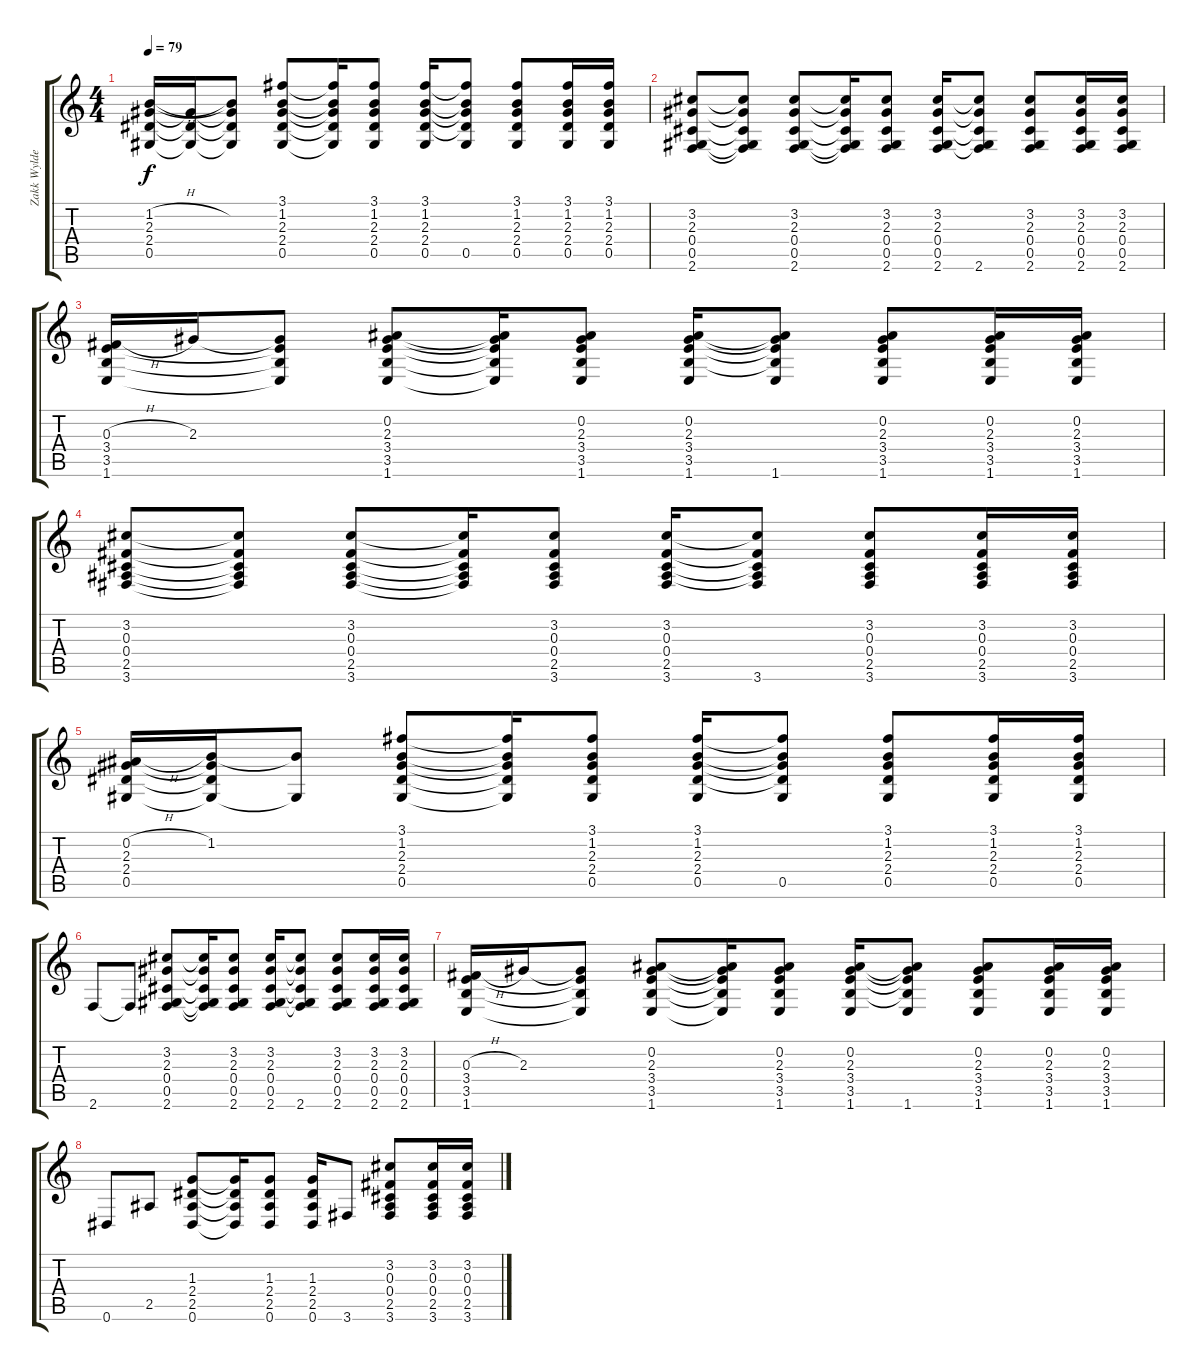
\track ("Zakk Wylde (Acoustic)" "Zakk Wylde") {instrument acousticguitarsteel}
\staff {score tabs}
\tuning (Eb4 Bb3 Gb3 Db3 Ab2 Eb2) {hide}
\ts (4 4)
\tempo 79
\clef g2
\ks c
(1.2{h} 2.3 2.4 0.5).16{dy f} (2.3{t} 2.4{t} 0.5{t}).16 (1.2{t} 2.3{t} 2.4{t} 0.5{t}).8 (3.1 1.2 2.3 2.4 0.5).8 (3.1{t} 1.2{t} 2.3{t} 2.4{t} 0.5{t}).16 (3.1 1.2 2.3 2.4 0.5).8 (3.1 1.2 2.3 2.4 0.5).16 (3.1{t} 1.2{t} 2.3{t} 2.4{t} 0.5).8 (3.1 1.2 2.3 2.4 0.5).8 (3.1 1.2 2.3 2.4 0.5).16 (3.1 1.2 2.3 2.4 0.5).16 |
(3.2 2.3 0.4 0.5 2.6).8 (3.2{t} 2.3{t} 0.4{t} 0.5{t} 2.6{t}).8 (3.2 2.3 0.4 0.5 2.6).8 (3.2{t} 2.3{t} 0.4{t} 0.5{t} 2.6{t}).16 (3.2 2.3 0.4 0.5 2.6).8 (3.2 2.3 0.4 0.5 2.6).16 (3.2{t} 2.3{t} 0.4{t} 0.5{t} 2.6).8 (3.2 2.3 0.4 0.5 2.6).8 (3.2 2.3 0.4 0.5 2.6).16 (3.2 2.3 0.4 0.5 2.6).16 |
(0.3{h} 3.4 3.5 1.6).16 2.3.16 (2.3{t} 3.4{t} 3.5{t} 1.6{t}).8 (0.2 2.3 3.4 3.5 1.6).8 (0.2{t} 2.3{t} 3.4{t} 3.5{t} 1.6{t}).16 (0.2 2.3 3.4 3.5 1.6).8 (0.2 2.3 3.4 3.5 1.6).16 (0.2{t} 2.3{t} 3.4{t} 3.5{t} 1.6).8 (0.2 2.3 3.4 3.5 1.6).8 (0.2 2.3 3.4 3.5 1.6).16 (0.2 2.3 3.4 3.5 1.6).16 |
(3.2 0.3 0.4 2.5 3.6).8 (3.2{t} 0.3{t} 0.4{t} 2.5{t} 3.6{t}).8 (3.2 0.3 0.4 2.5 3.6).8 (3.2{t} 0.3{t} 0.4{t} 2.5{t} 3.6{t}).16 (3.2 0.3 0.4 2.5 3.6).8 (3.2 0.3 0.4 2.5 3.6).16 (3.2{t} 0.3{t} 0.4{t} 2.5{t} 3.6).8 (3.2 0.3 0.4 2.5 3.6).8 (3.2 0.3 0.4 2.5 3.6).16 (3.2 0.3 0.4 2.5 3.6).16 |
(0.2{h} 2.3 2.4 0.5).16 (1.2 2.3{t} 2.4{t} 0.5{t}).16 (1.2{t} 0.5{t}).8 (3.1 1.2 2.3 2.4 0.5).8 (3.1{t} 1.2{t} 2.3{t} 2.4{t} 0.5{t}).16 (3.1 1.2 2.3 2.4 0.5).8 (3.1 1.2 2.3 2.4 0.5).16 (3.1{t} 1.2{t} 2.3{t} 2.4{t} 0.5).8 (3.1 1.2 2.3 2.4 0.5).8 (3.1 1.2 2.3 2.4 0.5).16 (3.1 1.2 2.3 2.4 0.5).16 |
2.6.8 2.6{t}.8 (3.2 2.3 0.4 0.5 2.6).8 (3.2{t} 2.3{t} 0.4{t} 0.5{t} 2.6{t}).16 (3.2 2.3 0.4 0.5 2.6).8 (3.2 2.3 0.4 0.5 2.6).16 (3.2{t} 2.3{t} 0.4{t} 0.5{t} 2.6).8 (3.2 2.3 0.4 0.5 2.6).8 (3.2 2.3 0.4 0.5 2.6).16 (3.2 2.3 0.4 0.5 2.6).16 |
(0.3{h} 3.4 3.5 1.6).16 2.3.16 (2.3{t} 3.4{t} 3.5{t} 1.6{t}).8 (0.2 2.3 3.4 3.5 1.6).8 (0.2{t} 2.3{t} 3.4{t} 3.5{t} 1.6{t}).16 (0.2 2.3 3.4 3.5 1.6).8 (0.2 2.3 3.4 3.5 1.6).16 (0.2{t} 2.3{t} 3.4{t} 3.5{t} 1.6).8 (0.2 2.3 3.4 3.5 1.6).8 (0.2 2.3 3.4 3.5 1.6).16 (0.2 2.3 3.4 3.5 1.6).16 |
0.6.8 2.5.8 (1.3 2.4 2.5 0.6).8 (1.3{t} 2.4{t} 2.5{t} 0.6{t}).16 (1.3 2.4 2.5 0.6).8 (1.3 2.4 2.5 0.6).16 3.6.8 (3.2 0.3 0.4 2.5 3.6).8 (3.2 0.3 0.4 2.5 3.6).16 (3.2 0.3 0.4 2.5 3.6).16
